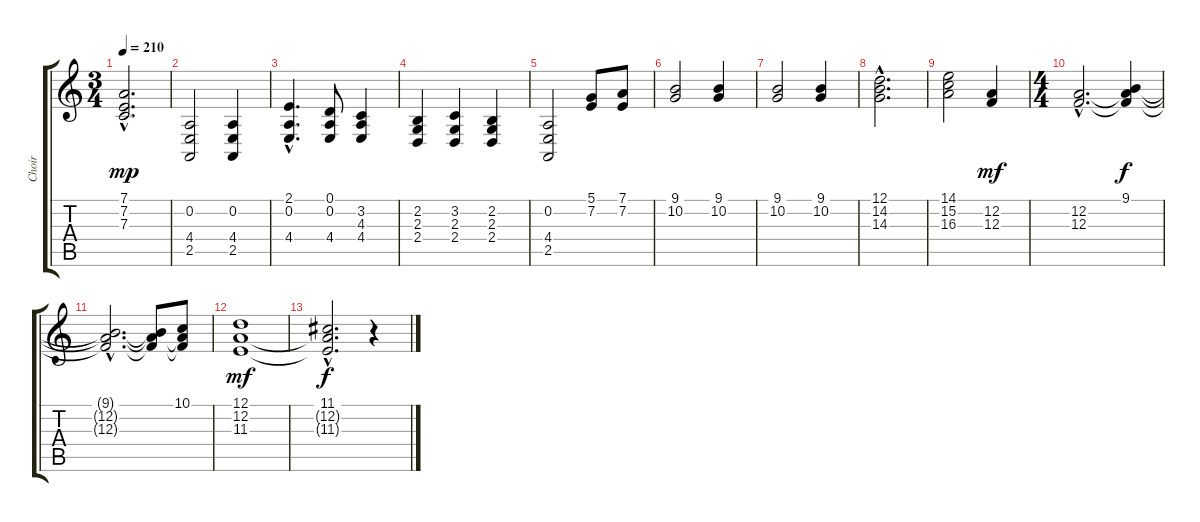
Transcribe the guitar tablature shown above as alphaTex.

\track ("Choir" "Choir") {instrument choiraahs}
\staff {score tabs}
\tuning (D4 A3 F3 C3 G2 D2) {hide}
\ts (3 4)
\tempo 210
\clef g2
\ks c
(7.1{hac} 7.2{hac} 7.3{hac}).2{d dy mp} |
(0.2 4.4 2.5).2{instrument choiraahs} (0.2 4.4 2.5).4 |
(2.1{hac} 0.2{hac} 4.4{hac}).4{d} (0.1 0.2 4.4).8 (3.2 4.3 4.4).4 |
(2.2 2.3 2.4).4 (3.2 2.3 2.4).4 (2.2 2.3 2.4).4 |
(0.2 4.4 2.5).2 (5.1 7.2).8{instrument lead6voice} (7.1 7.2).8 |
(9.1 10.2).2 (9.1 10.2).4 |
(9.1 10.2).2 (9.1 10.2).4 |
(12.1{hac} 14.2{hac} 14.3{hac}).2{d} |
(14.1 15.2 16.3).2 (12.2 12.3).4{dy mf instrument choiraahs} |
\ts (4 4)
(12.2{hac} 12.3{hac}).2{d} (9.1 12.2{t} 12.3{t}).4{dy f} |
(9.1{hac t} 12.2{hac t} 12.3{hac t}).2{d} (9.1{t} 12.2{t} 12.3{t}).8 (10.1 12.2{t} 12.3{t}).8 |
(12.1 12.2 11.3).1{dy mf} |
(11.1{hac} 12.2{hac t} 11.3{hac t}).2{d dy f} r.4
